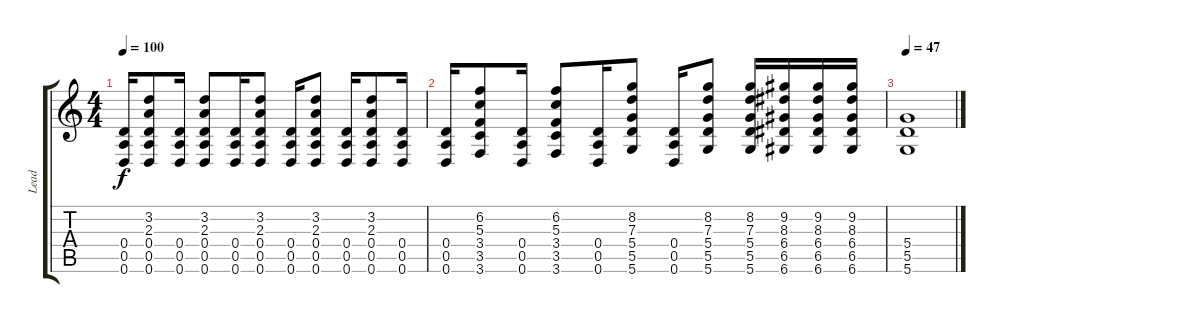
\track ("Lead" "Lead") {instrument overdrivenguitar}
\staff {score tabs}
\tuning (E4 B3 G3 D3 A2 D2) {hide}
\ts (4 4)
\tempo 100
\clef g2
\ks c
(0.4 0.5 0.6).16{dy f} (3.2 2.3 0.4 0.5 0.6).8 (0.4 0.5 0.6).16 (3.2 2.3 0.4 0.5 0.6).8 (0.4 0.5 0.6).16 (3.2 2.3 0.4 0.5 0.6).8 (0.4 0.5 0.6).16 (3.2 2.3 0.4 0.5 0.6).8 (0.4 0.5 0.6).16 (3.2 2.3 0.4 0.5 0.6).8 (0.4 0.5 0.6).16 |
(0.4 0.5 0.6).16 (6.2 5.3 3.4 3.5 3.6).8 (0.4 0.5 0.6).16 (6.2 5.3 3.4 3.5 3.6).8 (0.4 0.5 0.6).16 (8.2 7.3 5.4 5.5 5.6).8 (0.4 0.5 0.6).16 (8.2 7.3 5.4 5.5 5.6).8 (8.2 7.3 5.4 5.5 5.6).16 (9.2 8.3 6.4 6.5 6.6).16 (9.2 8.3 6.4 6.5 6.6).16 (9.2 8.3 6.4 6.5 6.6).16 |
\tempo 47
(5.4 5.5 5.6).1
